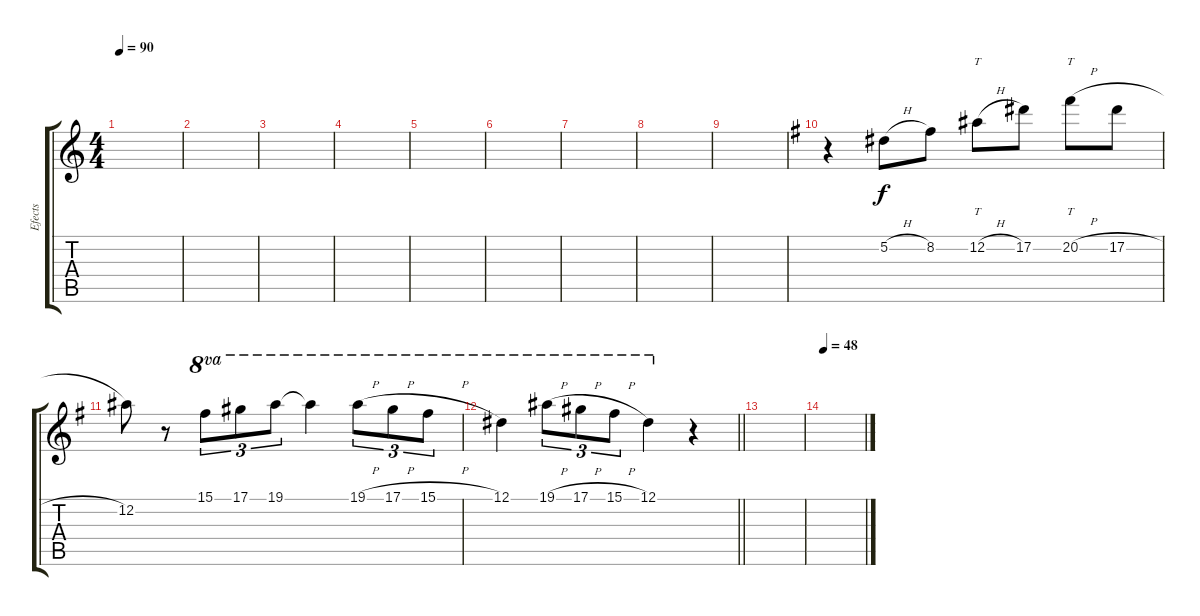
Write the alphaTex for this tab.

\track ("Efects" "Efects") {instrument overdrivenguitar}
\staff {score tabs}
\tuning (Eb4 Bb3 Gb3 Db3 Ab2 Eb2) {hide}
\ts (4 4)
\tempo 90
\clef g2
\ks c
|
|
|
|
|
|
|
|
|
\ks g
r.4 5.2{h}.8 8.2.8 12.2{h}.8{tt} 17.2.8 20.2{h}.8{tt} 17.2{h}.8 |
12.2.8 r.8 15.1.8{tu (3 2) ot 8va} 17.1.8{tu (3 2) ot 8va} 19.1.8{tu (3 2) ot 8va} 19.1{t}.4{ot 8va} 19.1{h}.8{tu (3 2) ot 8va} 17.1{h}.8{tu (3 2) ot 8va} 15.1{h}.8{tu (3 2) ot 8va} |
\barLineRight lightlight
12.1.4{ot 8va} 19.1{h}.8{tu (3 2) ot 8va} 17.1{h}.8{tu (3 2) ot 8va} 15.1{h}.8{tu (3 2) ot 8va} 12.1.4{ot 8va} r.4 |
|
\tempo 48
